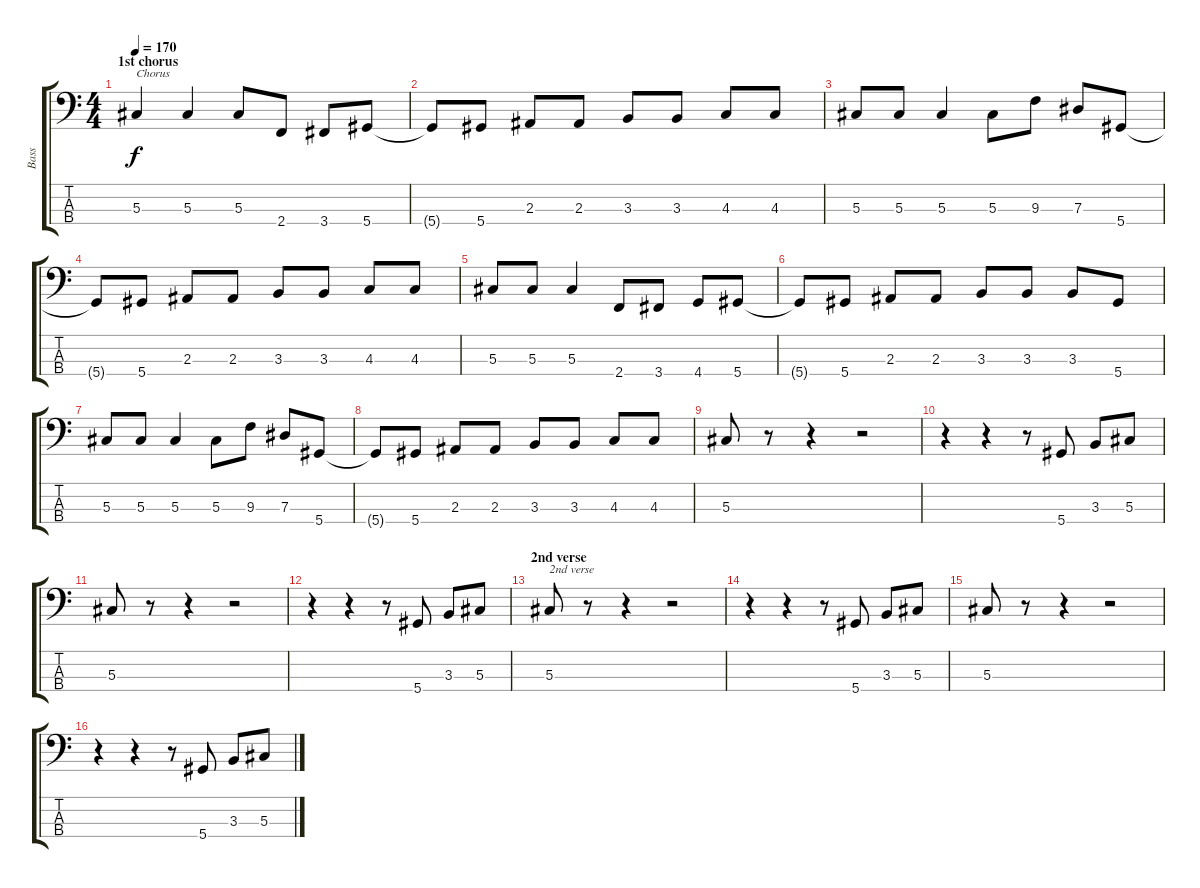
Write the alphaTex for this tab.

\track ("Bass" "Bass") {instrument electricbassfinger}
\staff {score tabs}
\tuning (Gb2 Db2 Ab1 Eb1) {hide}
\ts (4 4)
\section ("" "1st chorus")
\tempo 170
\clef f4
\ks c
5.3.4{txt "Chorus" dy f} 5.3.4 5.3.8 2.4.8 3.4.8 5.4.8 |
5.4{t}.8 5.4.8 2.3.8 2.3.8 3.3.8 3.3.8 4.3.8 4.3.8 |
5.3.8 5.3.8 5.3.4 5.3.8 9.3.8 7.3.8 5.4.8 |
5.4{t}.8 5.4.8 2.3.8 2.3.8 3.3.8 3.3.8 4.3.8 4.3.8 |
5.3.8 5.3.8 5.3.4 2.4.8 3.4.8 4.4.8 5.4.8 |
5.4{t}.8 5.4.8 2.3.8 2.3.8 3.3.8 3.3.8 3.3.8 5.4.8 |
5.3.8 5.3.8 5.3.4 5.3.8 9.3.8 7.3.8 5.4.8 |
5.4{t}.8 5.4.8 2.3.8 2.3.8 3.3.8 3.3.8 4.3.8 4.3.8 |
5.3.8 r.8 r.4 r.2 |
r.4 r.4 r.8 5.4.8 3.3.8 5.3.8 |
5.3.8 r.8 r.4 r.2 |
r.4 r.4 r.8 5.4.8 3.3.8 5.3.8 |
\section ("" "2nd verse")
5.3.8{txt "2nd verse"} r.8 r.4 r.2 |
r.4 r.4 r.8 5.4.8 3.3.8 5.3.8 |
5.3.8 r.8 r.4 r.2 |
r.4 r.4 r.8 5.4.8 3.3.8 5.3.8
